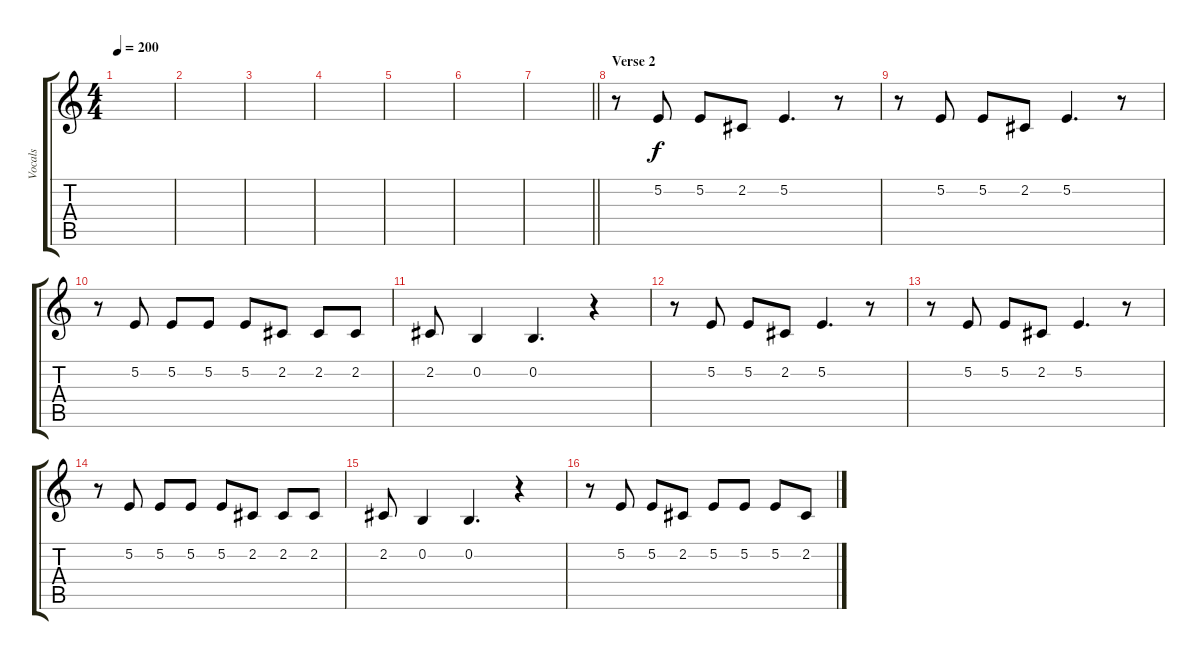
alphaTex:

\track ("Vocals" "Vocals") {instrument altosax}
\staff {score tabs}
\tuning (E4 B3 G3 D3 A2 E2) {hide}
\ts (4 4)
\tempo 200
\clef g2
\ks c
|
|
|
|
|
|
\barLineRight lightlight
|
\section ("" "Verse 2")
r.8 5.2.8 5.2.8 2.2.8 5.2.4{d} r.8 |
r.8 5.2.8 5.2.8 2.2.8 5.2.4{d} r.8 |
r.8 5.2.8 5.2.8 5.2.8 5.2.8 2.2.8 2.2.8 2.2.8 |
2.2.8 0.2.4 0.2.4{d} r.4 |
r.8 5.2.8 5.2.8 2.2.8 5.2.4{d} r.8 |
r.8 5.2.8 5.2.8 2.2.8 5.2.4{d} r.8 |
r.8 5.2.8 5.2.8 5.2.8 5.2.8 2.2.8 2.2.8 2.2.8 |
2.2.8 0.2.4 0.2.4{d} r.4 |
r.8 5.2.8 5.2.8 2.2.8 5.2.8 5.2.8 5.2.8 2.2.8
